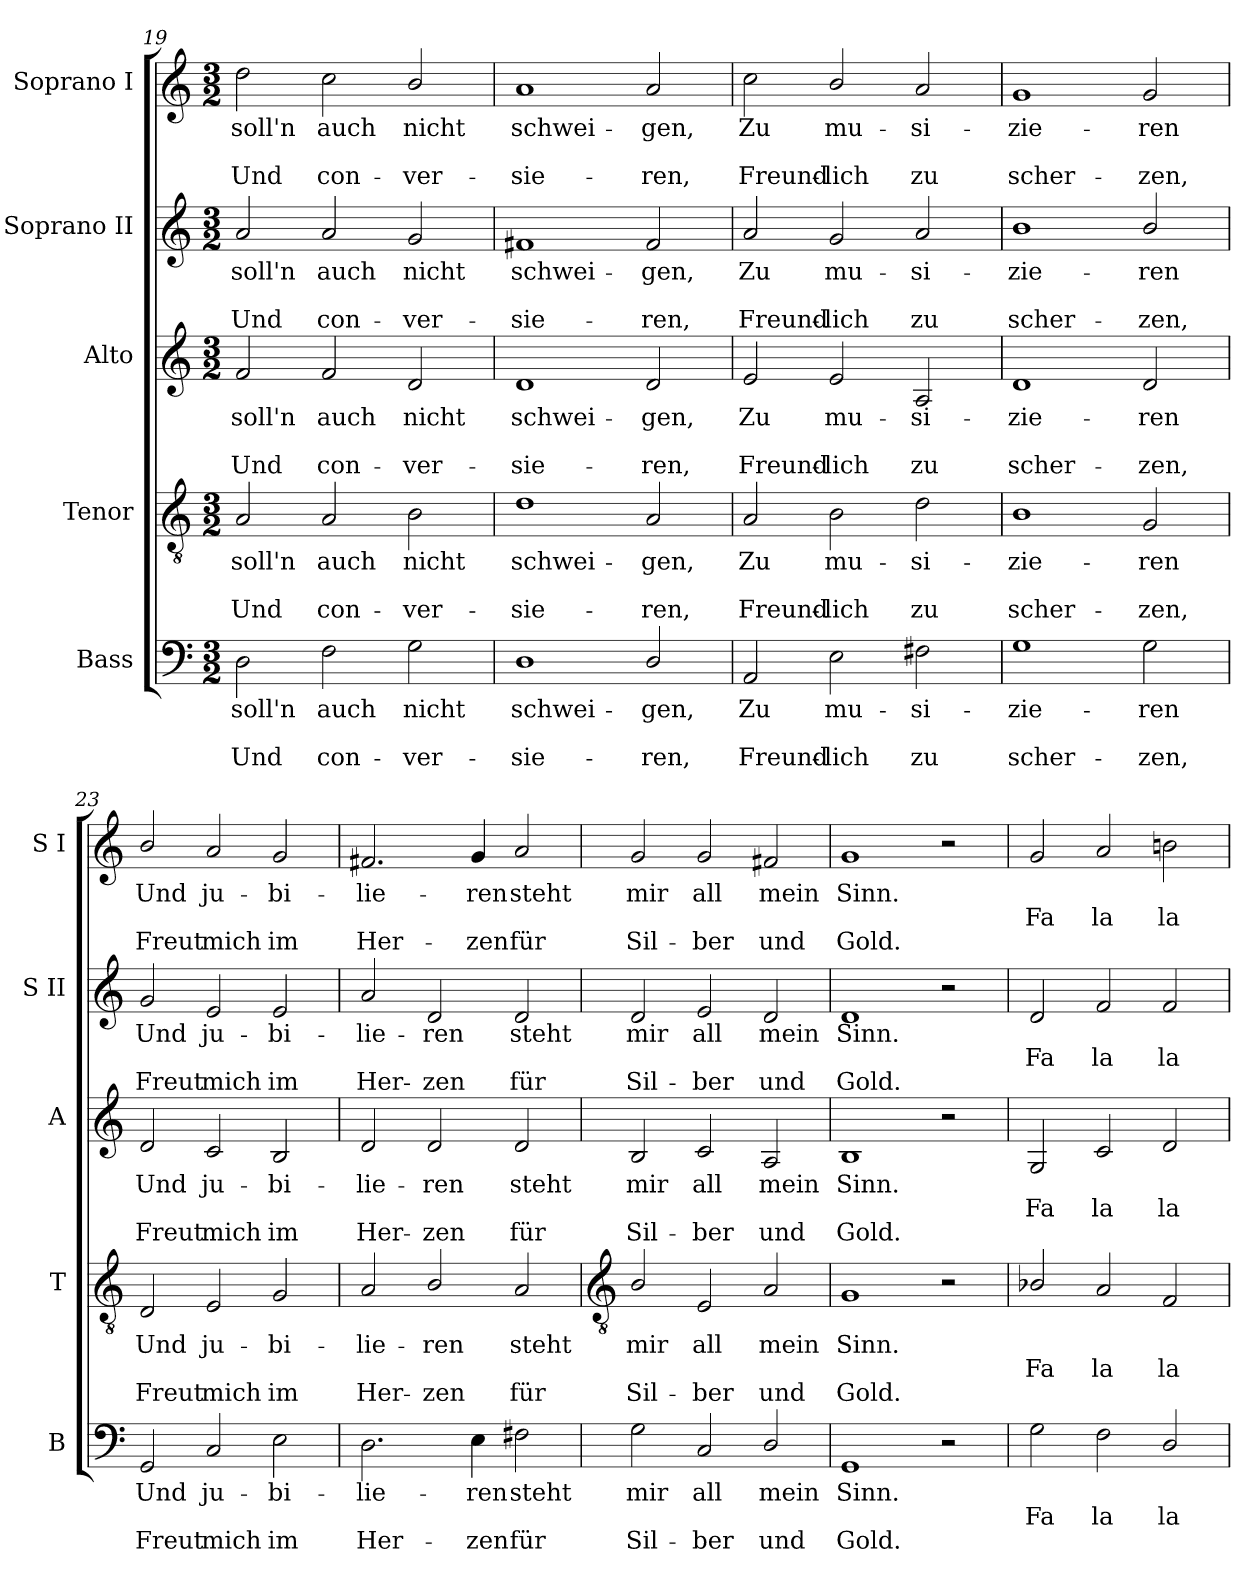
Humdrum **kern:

**kern	**text	**text	**text	**kern	**text	**text	**text	**kern	**text	**text	**text	**kern	**text	**text	**text	**kern	**text	**text	**text
*part5	*part5	*part5	*part5	*part4	*part4	*part4	*part4	*part3	*part3	*part3	*part3	*part2	*part2	*part2	*part2	*part1	*part1	*part1	*part1
*staff5	*staff5	*staff5	*staff5	*staff4	*staff4	*staff4	*staff4	*staff3	*staff3	*staff3	*staff3	*staff2	*staff2	*staff2	*staff2	*staff1	*staff1	*staff1	*staff1
*I"Bass	*	*	*	*I"Tenor	*	*	*	*I"Alto	*	*	*	*I"Soprano II	*	*	*	*I"Soprano I	*	*	*
*I'B	*	*	*	*I'T	*	*	*	*I'A	*	*	*	*I'S II	*	*	*	*I'S I	*	*	*
*clefF4	*	*	*	*clefGv2	*	*	*	*clefG2	*	*	*	*clefG2	*	*	*	*clefG2	*	*	*
*k[]	*	*	*	*k[]	*	*	*	*k[]	*	*	*	*k[]	*	*	*	*k[]	*	*	*
*M3/2	*	*	*	*M3/2	*	*	*	*M3/2	*	*	*	*M3/2	*	*	*	*M3/2	*	*	*
=19	=19	=19	=19	=19	=19	=19	=19	=19	=19	=19	=19	=19	=19	=19	=19	=19	=19	=19	=19
!	!LO:LY:b	!	!LO:LY:b	!	!LO:LY:b	!	!LO:LY:b	!	!LO:LY:b	!	!LO:LY:b	!	!LO:LY:b	!	!LO:LY:b	!	!LO:LY:b	!	!LO:LY:b
2D\	soll'n	.	Und	2A/	soll'n	.	Und	2f/	soll'n	.	Und	2a/	soll'n	.	Und	2dd\	soll'n	.	Und
!	!LO:LY:b	!	!LO:LY:b	!	!LO:LY:b	!	!LO:LY:b	!	!LO:LY:b	!	!LO:LY:b	!	!LO:LY:b	!	!LO:LY:b	!	!LO:LY:b	!	!LO:LY:b
2F\	auch	.	con-	2A/	auch	.	con-	2f/	auch	.	con-	2a/	auch	.	con-	2cc\	auch	.	con-
!	!LO:LY:b	!	!LO:LY:b	!	!LO:LY:b	!	!LO:LY:b	!	!LO:LY:b	!	!LO:LY:b	!	!LO:LY:b	!	!LO:LY:b	!	!LO:LY:b	!	!LO:LY:b
2G\	-nicht	.	ver-	2B\	-nicht	.	ver-	2d/	-nicht	.	ver-	2g/	-nicht	.	ver-	2b/	-nicht	.	ver-
=20	=20	=20	=20	=20	=20	=20	=20	=20	=20	=20	=20	=20	=20	=20	=20	=20	=20	=20	=20
!	!LO:LY:b	!	!LO:LY:b	!	!LO:LY:b	!	!LO:LY:b	!	!LO:LY:b	!	!LO:LY:b	!	!LO:LY:b	!	!LO:LY:b	!	!LO:LY:b	!	!LO:LY:b
1D	-schwei-	.	-sie-	1d	-schwei-	.	-sie-	1d	-schwei-	.	-sie-	1f#X	-schwei-	.	-sie-	1a	-schwei-	.	-sie-
!	!LO:LY:b	!	!LO:LY:b	!	!LO:LY:b	!	!LO:LY:b	!	!LO:LY:b	!	!LO:LY:b	!	!LO:LY:b	!	!LO:LY:b	!	!LO:LY:b	!	!LO:LY:b
2D/	-gen,	.	ren,	2A/	-gen,	.	ren,	2d/	-gen,	.	ren,	2f#/	-gen,	.	ren,	2a/	-gen,	.	ren,
!!LO:PB:g=z
=21	=21	=21	=21	=21	=21	=21	=21	=21	=21	=21	=21	=21	=21	=21	=21	=21	=21	=21	=21
!	!LO:LY:b	!	!LO:LY:b	!	!LO:LY:b	!	!LO:LY:b	!	!LO:LY:b	!	!LO:LY:b	!	!LO:LY:b	!	!LO:LY:b	!	!LO:LY:b	!	!LO:LY:b
2AA/	Zu	.	Freund-	2A/	Zu	.	Freund-	2e/	Zu	.	Freund-	2a/	Zu	.	Freund-	2cc\	Zu	.	Freund-
!	!LO:LY:b	!	!LO:LY:b	!	!LO:LY:b	!	!LO:LY:b	!	!LO:LY:b	!	!LO:LY:b	!	!LO:LY:b	!	!LO:LY:b	!	!LO:LY:b	!	!LO:LY:b
2E\	-mu-	.	-lich	2B\	-mu-	.	-lich	2e/	-mu-	.	-lich	2g/	-mu-	.	-lich	2b/	-mu-	.	-lich
!	!LO:LY:b	!	!LO:LY:b	!	!LO:LY:b	!	!LO:LY:b	!	!LO:LY:b	!	!LO:LY:b	!	!LO:LY:b	!	!LO:LY:b	!	!LO:LY:b	!	!LO:LY:b
2F#X\	si-	.	-zu	2d\	si-	.	-zu	2A/	si-	.	-zu	2a/	si-	.	-zu	2a/	si-	.	-zu
=22	=22	=22	=22	=22	=22	=22	=22	=22	=22	=22	=22	=22	=22	=22	=22	=22	=22	=22	=22
!	!LO:LY:b	!	!LO:LY:b	!	!LO:LY:b	!	!LO:LY:b	!	!LO:LY:b	!	!LO:LY:b	!	!LO:LY:b	!	!LO:LY:b	!	!LO:LY:b	!	!LO:LY:b
1G	zie-	.	-scher-	1B	zie-	.	-scher-	1d	zie-	.	-scher-	1b	zie-	.	-scher-	1g	zie-	.	-scher-
!	!LO:LY:b	!	!LO:LY:b	!	!LO:LY:b	!	!LO:LY:b	!	!LO:LY:b	!	!LO:LY:b	!	!LO:LY:b	!	!LO:LY:b	!	!LO:LY:b	!	!LO:LY:b
2G\	-ren	.	zen,	2G/	-ren	.	zen,	2d/	-ren	.	zen,	2b/	-ren	.	zen,	2g/	-ren	.	zen,
=23	=23	=23	=23	=23	=23	=23	=23	=23	=23	=23	=23	=23	=23	=23	=23	=23	=23	=23	=23
!	!LO:LY:b	!	!LO:LY:b	!	!LO:LY:b	!	!LO:LY:b	!	!LO:LY:b	!	!LO:LY:b	!	!LO:LY:b	!	!LO:LY:b	!	!LO:LY:b	!	!LO:LY:b
2GG/	Und	.	Freut	2D/	Und	.	Freut	2d/	Und	.	Freut	2g/	Und	.	Freut	2b/	Und	.	Freut
!	!LO:LY:b	!	!LO:LY:b	!	!LO:LY:b	!	!LO:LY:b	!	!LO:LY:b	!	!LO:LY:b	!	!LO:LY:b	!	!LO:LY:b	!	!LO:LY:b	!	!LO:LY:b
2C/	ju-	.	-mich	2E/	ju-	.	-mich	2c/	ju-	.	-mich	2e/	ju-	.	-mich	2a/	ju-	.	-mich
!	!LO:LY:b	!	!LO:LY:b	!	!LO:LY:b	!	!LO:LY:b	!	!LO:LY:b	!	!LO:LY:b	!	!LO:LY:b	!	!LO:LY:b	!	!LO:LY:b	!	!LO:LY:b
2E\	bi-	.	-im	2G/	bi-	.	-im	2B/	bi-	.	-im	2e/	bi-	.	-im	2g/	bi-	.	-im
=24	=24	=24	=24	=24	=24	=24	=24	=24	=24	=24	=24	=24	=24	=24	=24	=24	=24	=24	=24
!	!LO:LY:b	!	!LO:LY:b	!	!LO:LY:b	!	!LO:LY:b	!	!LO:LY:b	!	!LO:LY:b	!	!LO:LY:b	!	!LO:LY:b	!	!LO:LY:b	!	!LO:LY:b
2.D\	lie-	.	-Her-	2A/	lie-	.	-Her-	2d/	lie-	.	-Her-	2a/	lie-	.	-Her-	2.f#X/	lie-	.	-Her-
!	!	!	!	!	!LO:LY:b	!	!LO:LY:b	!	!LO:LY:b	!	!LO:LY:b	!	!LO:LY:b	!	!LO:LY:b	!	!	!	!
.	.	.	.	2B/	-ren	.	zen	2d/	-ren	.	zen	2d/	-ren	.	zen	.	.	.	.
!	!LO:LY:b	!	!LO:LY:b	!	!	!	!	!	!	!	!	!	!	!	!	!	!LO:LY:b	!	!LO:LY:b
4E\	-ren	.	zen	.	.	.	.	.	.	.	.	.	.	.	.	4g/	-ren	.	zen
!	!LO:LY:b	!	!LO:LY:b	!	!LO:LY:b	!	!LO:LY:b	!	!LO:LY:b	!	!LO:LY:b	!	!LO:LY:b	!	!LO:LY:b	!	!LO:LY:b	!	!LO:LY:b
2F#X\	steht	.	für	2A/	steht	.	für	2d/	steht	.	für	2d/	steht	.	für	2a/	steht	.	für
=25	=25	=25	=25	=25	=25	=25	=25	=25	=25	=25	=25	=25	=25	=25	=25	=25	=25	=25	=25
*	*	*	*	*clefGv2	*	*	*	*	*	*	*	*	*	*	*	*	*	*	*
!	!LO:LY:b	!	!LO:LY:b	!	!LO:LY:b	!	!LO:LY:b	!	!LO:LY:b	!	!LO:LY:b	!	!LO:LY:b	!	!LO:LY:b	!	!LO:LY:b	!	!LO:LY:b
2G\	mir	.	Sil-	2B/	mir	.	Sil-	2B/	mir	.	Sil-	2d/	mir	.	Sil-	2g/	mir	.	Sil-
!	!LO:LY:b	!	!LO:LY:b	!	!LO:LY:b	!	!LO:LY:b	!	!LO:LY:b	!	!LO:LY:b	!	!LO:LY:b	!	!LO:LY:b	!	!LO:LY:b	!	!LO:LY:b
2C/	-all	.	ber	2E/	-all	.	ber	2c/	-all	.	ber	2e/	-all	.	ber	2g/	-all	.	ber
!	!LO:LY:b	!	!LO:LY:b	!	!LO:LY:b	!	!LO:LY:b	!	!LO:LY:b	!	!LO:LY:b	!	!LO:LY:b	!	!LO:LY:b	!	!LO:LY:b	!	!LO:LY:b
2D/	mein	.	und	2A/	mein	.	und	2A/	mein	.	und	2d/	mein	.	und	2f#X/	mein	.	und
=26	=26	=26	=26	=26	=26	=26	=26	=26	=26	=26	=26	=26	=26	=26	=26	=26	=26	=26	=26
!	!LO:LY:b	!	!LO:LY:b	!	!LO:LY:b	!	!LO:LY:b	!	!LO:LY:b	!	!LO:LY:b	!	!LO:LY:b	!	!LO:LY:b	!	!LO:LY:b	!	!LO:LY:b
1GG	Sinn.	.	Gold.	1G	Sinn.	.	Gold.	1B	Sinn.	.	Gold.	1d	Sinn.	.	Gold.	1g	Sinn.	.	Gold.
2r	.	.	.	2r	.	.	.	2r	.	.	.	2r	.	.	.	2r	.	.	.
!!LO:PB:g=z
=27	=27	=27	=27	=27	=27	=27	=27	=27	=27	=27	=27	=27	=27	=27	=27	=27	=27	=27	=27
!	!	!LO:LY:b	!	!	!	!LO:LY:b	!	!	!	!LO:LY:b	!	!	!	!LO:LY:b	!	!	!	!LO:LY:b	!
2G\	.	Fa	.	2B-X/	.	Fa	.	2G/	.	Fa	.	2d/	.	Fa	.	2g/	.	Fa	.
!	!	!LO:LY:b	!	!	!	!LO:LY:b	!	!	!	!LO:LY:b	!	!	!	!LO:LY:b	!	!	!	!LO:LY:b	!
2F\	.	la	.	2A/	.	la	.	2c/	.	la	.	2f/	.	la	.	2a/	.	la	.
!	!	!LO:LY:b	!	!	!	!LO:LY:b	!	!	!	!LO:LY:b	!	!	!	!LO:LY:b	!	!	!	!LO:LY:b	!
2D/	.	la	.	2F/	.	la	.	2d/	.	la	.	2f/	.	la	.	2bn\	.	la	.
=	=	=	=	=	=	=	=	=	=	=	=	=	=	=	=	=	=	=	=
*-	*-	*-	*-	*-	*-	*-	*-	*-	*-	*-	*-	*-	*-	*-	*-	*-	*-	*-	*-
